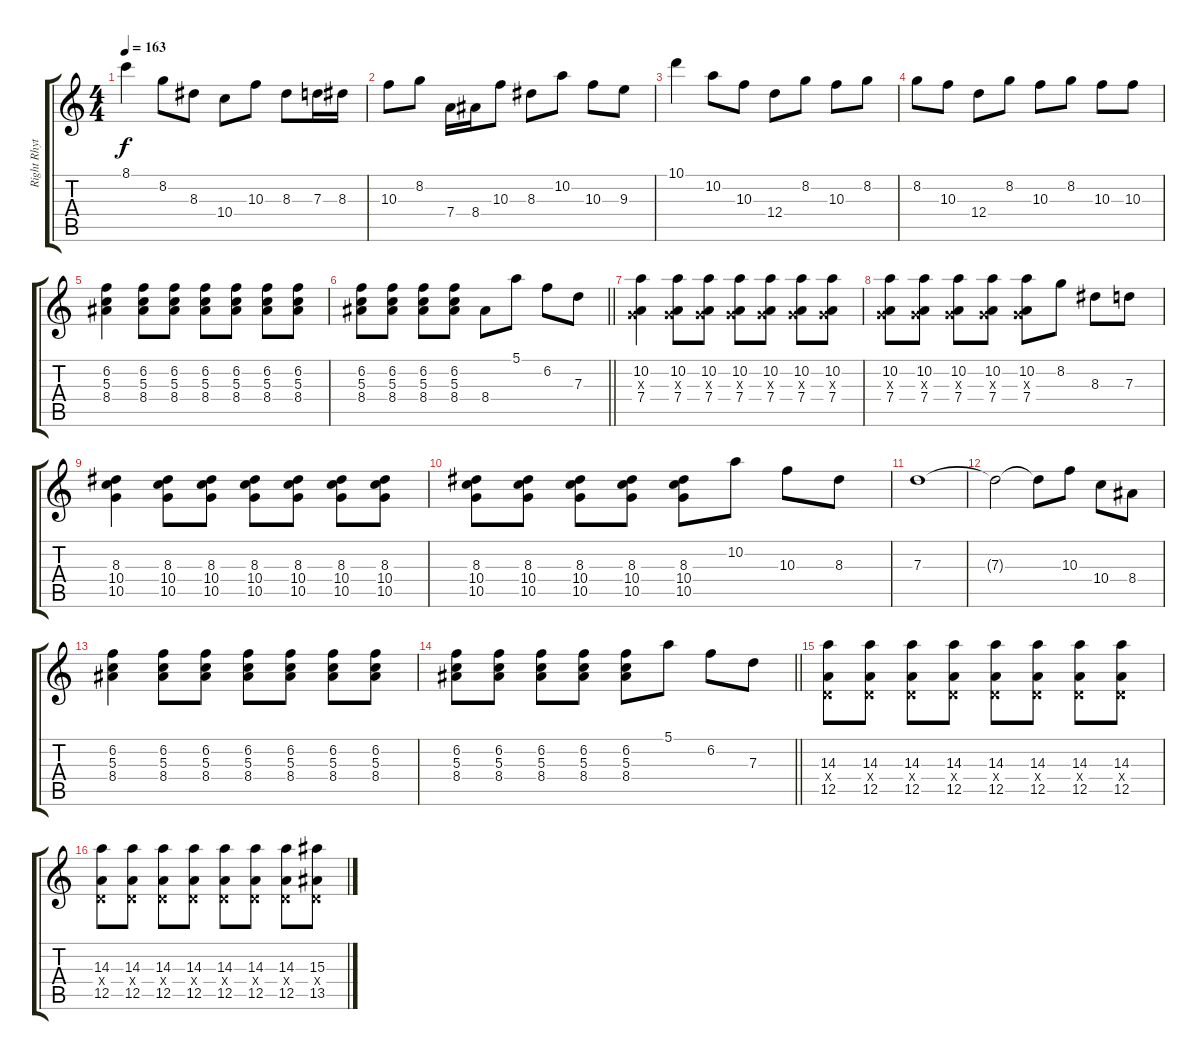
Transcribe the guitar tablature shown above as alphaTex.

\track ("Right Rhythm" "Right Rhyt") {instrument distortionguitar}
\staff {score tabs}
\tuning (E4 B3 G3 D3 A2 D2) {hide}
\ts (4 4)
\tempo 163
\clef g2
\ks c
8.1.4{dy f} 8.2.8 8.3.8 10.4.8 10.3.8 8.3.8 7.3.16 8.3.16 |
10.3.8 8.2.8 7.4.16 8.4.16 10.3.8 8.3.8 10.2.8 10.3.8 9.3.8 |
10.1.4 10.2.8 10.3.8 12.4.8 8.2.8 10.3.8 8.2.8 |
8.2.8 10.3.8 12.4.8 8.2.8 10.3.8 8.2.8 10.3.8 10.3.8 |
(6.2 5.3 8.4).4 (6.2 5.3 8.4).8 (6.2 5.3 8.4).8 (6.2 5.3 8.4).8 (6.2 5.3 8.4).8 (6.2 5.3 8.4).8 (6.2 5.3 8.4).8 |
\barLineRight lightlight
(6.2 5.3 8.4).8 (6.2 5.3 8.4).8 (6.2 5.3 8.4).8 (6.2 5.3 8.4).8 8.4.8 5.1.8 6.2.8 7.3.8 |
\section ("" "")
(10.2 0.3{x} 7.4).4 (10.2 0.3{x} 7.4).8 (10.2 0.3{x} 7.4).8 (10.2 0.3{x} 7.4).8 (10.2 0.3{x} 7.4).8 (10.2 0.3{x} 7.4).8 (10.2 0.3{x} 7.4).8 |
(10.2 0.3{x} 7.4).8 (10.2 0.3{x} 7.4).8 (10.2 0.3{x} 7.4).8 (10.2 0.3{x} 7.4).8 (10.2 0.3{x} 7.4).8 8.2.8 8.3.8 7.3.8 |
(8.3 10.4 10.5).4 (8.3 10.4 10.5).8 (8.3 10.4 10.5).8 (8.3 10.4 10.5).8 (8.3 10.4 10.5).8 (8.3 10.4 10.5).8 (8.3 10.4 10.5).8 |
(8.3 10.4 10.5).8 (8.3 10.4 10.5).8 (8.3 10.4 10.5).8 (8.3 10.4 10.5).8 (8.3 10.4 10.5).8 10.2.8 10.3.8 8.3.8 |
7.3.1 |
7.3{t}.2 7.3{t}.8 10.3.8 10.4.8 8.4.8 |
(6.2 5.3 8.4).4 (6.2 5.3 8.4).8 (6.2 5.3 8.4).8 (6.2 5.3 8.4).8 (6.2 5.3 8.4).8 (6.2 5.3 8.4).8 (6.2 5.3 8.4).8 |
\barLineRight lightlight
(6.2 5.3 8.4).8 (6.2 5.3 8.4).8 (6.2 5.3 8.4).8 (6.2 5.3 8.4).8 (6.2 5.3 8.4).8 5.1.8 6.2.8 7.3.8 |
\section ("" "")
(14.3 0.4{x} 12.5).8{balance 16} (14.3 0.4{x} 12.5).8 (14.3 0.4{x} 12.5).8 (14.3 0.4{x} 12.5).8 (14.3 0.4{x} 12.5).8 (14.3 0.4{x} 12.5).8 (14.3 0.4{x} 12.5).8 (14.3 0.4{x} 12.5).8 |
(14.3 0.4{x} 12.5).8 (14.3 0.4{x} 12.5).8 (14.3 0.4{x} 12.5).8 (14.3 0.4{x} 12.5).8 (14.3 0.4{x} 12.5).8 (14.3 0.4{x} 12.5).8 (14.3 0.4{x} 12.5).8 (15.3 0.4{x} 13.5).8
